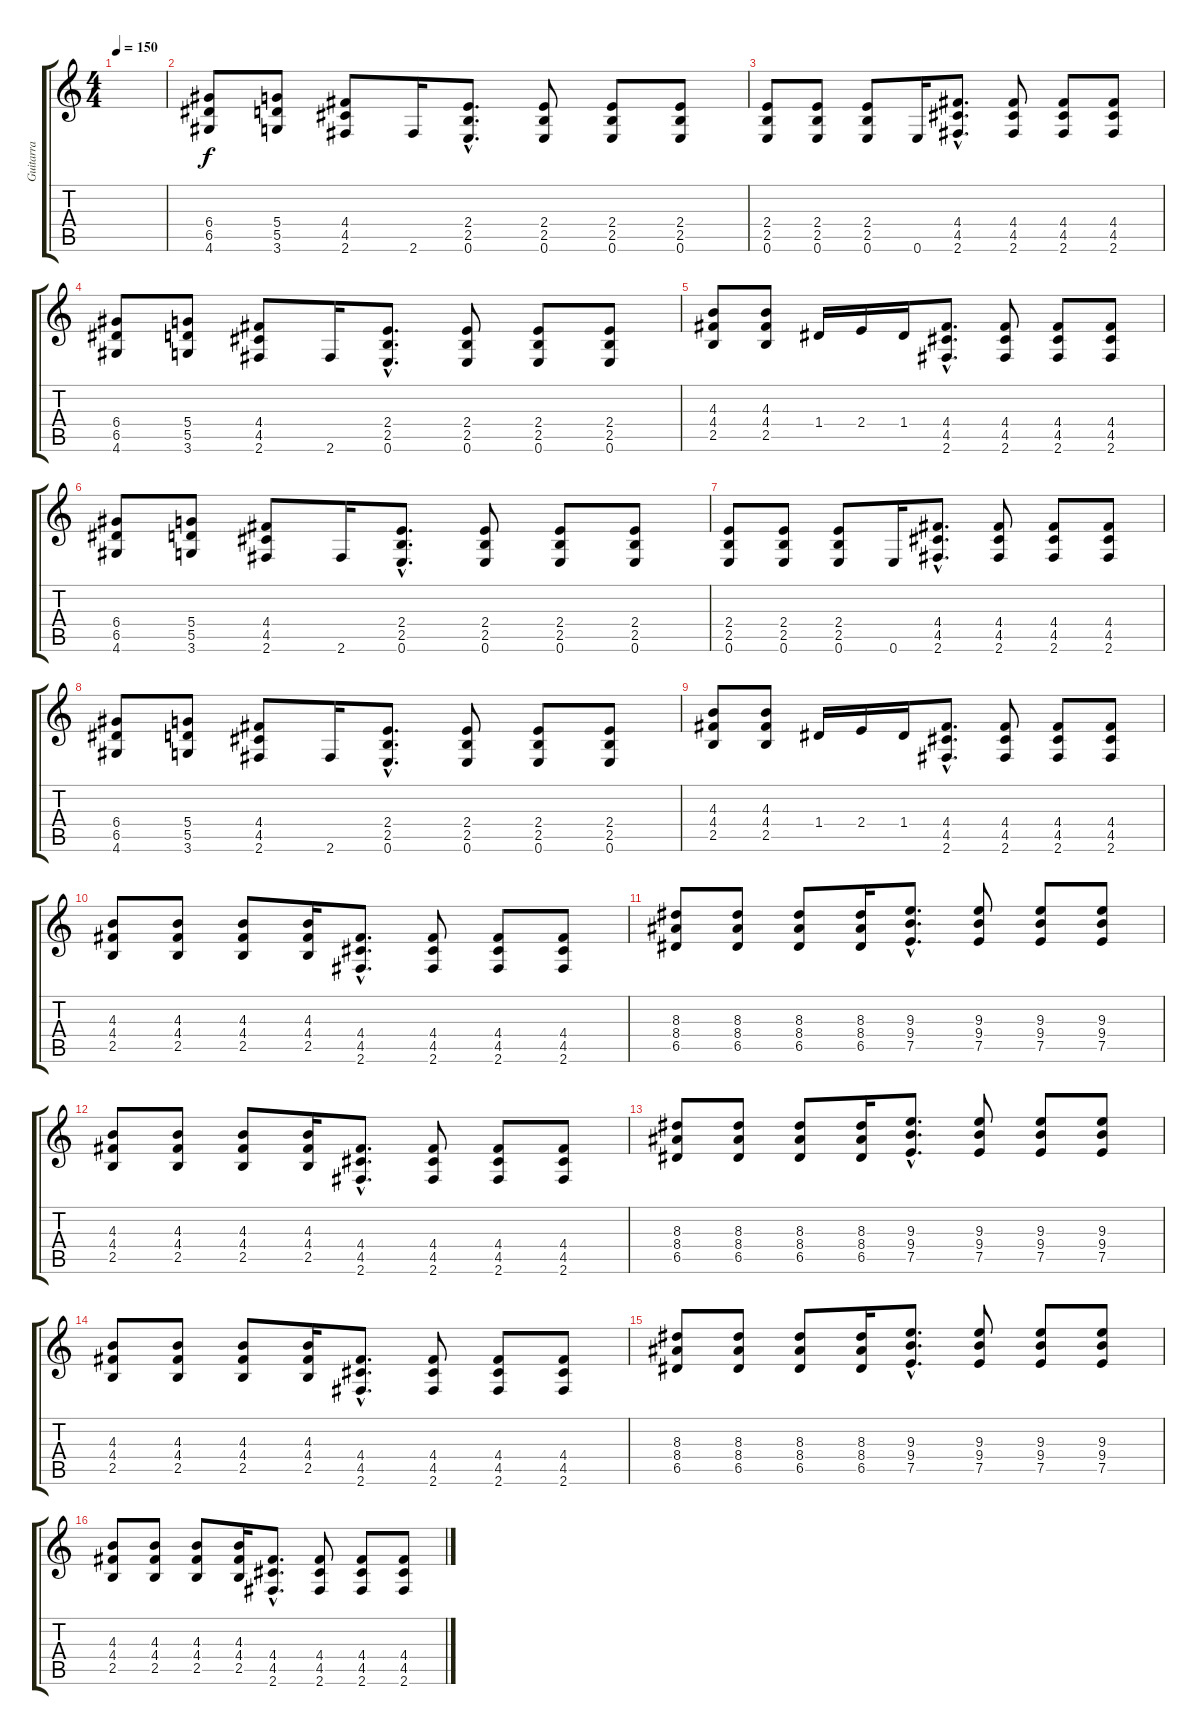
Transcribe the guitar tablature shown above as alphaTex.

\track ("Guitarra" "Guitarra") {instrument distortionguitar}
\staff {score tabs}
\tuning (E4 B3 G3 D3 A2 E2) {hide}
\ts (4 4)
\tempo 150
\clef g2
\ks c
|
(6.4 6.5 4.6).8 (5.4 5.5 3.6).8 (4.4 4.5 2.6).8 2.6.16 (2.4{hac} 2.5{hac} 0.6{hac}).8{d} (2.4 2.5 0.6).8 (2.4 2.5 0.6).8 (2.4 2.5 0.6).8 |
(2.4 2.5 0.6).8 (2.4 2.5 0.6).8 (2.4 2.5 0.6).8 0.6.16 (4.4{hac} 4.5{hac} 2.6{hac}).8{d} (4.4 4.5 2.6).8 (4.4 4.5 2.6).8 (4.4 4.5 2.6).8 |
(6.4 6.5 4.6).8 (5.4 5.5 3.6).8 (4.4 4.5 2.6).8 2.6.16 (2.4{hac} 2.5{hac} 0.6{hac}).8{d} (2.4 2.5 0.6).8 (2.4 2.5 0.6).8 (2.4 2.5 0.6).8 |
(4.3 4.4 2.5).8 (4.3 4.4 2.5).8 1.4.16 2.4.16 1.4.16 (4.4{hac} 4.5{hac} 2.6{hac}).8{d} (4.4 4.5 2.6).8 (4.4 4.5 2.6).8 (4.4 4.5 2.6).8 |
(6.4 6.5 4.6).8 (5.4 5.5 3.6).8 (4.4 4.5 2.6).8 2.6.16 (2.4{hac} 2.5{hac} 0.6{hac}).8{d} (2.4 2.5 0.6).8 (2.4 2.5 0.6).8 (2.4 2.5 0.6).8 |
(2.4 2.5 0.6).8 (2.4 2.5 0.6).8 (2.4 2.5 0.6).8 0.6.16 (4.4{hac} 4.5{hac} 2.6{hac}).8{d} (4.4 4.5 2.6).8 (4.4 4.5 2.6).8 (4.4 4.5 2.6).8 |
(6.4 6.5 4.6).8 (5.4 5.5 3.6).8 (4.4 4.5 2.6).8 2.6.16 (2.4{hac} 2.5{hac} 0.6{hac}).8{d} (2.4 2.5 0.6).8 (2.4 2.5 0.6).8 (2.4 2.5 0.6).8 |
(4.3 4.4 2.5).8 (4.3 4.4 2.5).8 1.4.16 2.4.16 1.4.16 (4.4{hac} 4.5{hac} 2.6{hac}).8{d} (4.4 4.5 2.6).8 (4.4 4.5 2.6).8 (4.4 4.5 2.6).8 |
(4.3 4.4 2.5).8 (4.3 4.4 2.5).8 (4.3 4.4 2.5).8 (4.3 4.4 2.5).16 (4.4{hac} 4.5{hac} 2.6{hac}).8{d} (4.4 4.5 2.6).8 (4.4 4.5 2.6).8 (4.4 4.5 2.6).8 |
(8.3 8.4 6.5).8 (8.3 8.4 6.5).8 (8.3 8.4 6.5).8 (8.3 8.4 6.5).16 (9.3{hac} 9.4{hac} 7.5{hac}).8{d} (9.3 9.4 7.5).8 (9.3 9.4 7.5).8 (9.3 9.4 7.5).8 |
(4.3 4.4 2.5).8 (4.3 4.4 2.5).8 (4.3 4.4 2.5).8 (4.3 4.4 2.5).16 (4.4{hac} 4.5{hac} 2.6{hac}).8{d} (4.4 4.5 2.6).8 (4.4 4.5 2.6).8 (4.4 4.5 2.6).8 |
(8.3 8.4 6.5).8 (8.3 8.4 6.5).8 (8.3 8.4 6.5).8 (8.3 8.4 6.5).16 (9.3{hac} 9.4{hac} 7.5{hac}).8{d} (9.3 9.4 7.5).8 (9.3 9.4 7.5).8 (9.3 9.4 7.5).8 |
(4.3 4.4 2.5).8 (4.3 4.4 2.5).8 (4.3 4.4 2.5).8 (4.3 4.4 2.5).16 (4.4{hac} 4.5{hac} 2.6{hac}).8{d} (4.4 4.5 2.6).8 (4.4 4.5 2.6).8 (4.4 4.5 2.6).8 |
(8.3 8.4 6.5).8 (8.3 8.4 6.5).8 (8.3 8.4 6.5).8 (8.3 8.4 6.5).16 (9.3{hac} 9.4{hac} 7.5{hac}).8{d} (9.3 9.4 7.5).8 (9.3 9.4 7.5).8 (9.3 9.4 7.5).8 |
(4.3 4.4 2.5).8 (4.3 4.4 2.5).8 (4.3 4.4 2.5).8 (4.3 4.4 2.5).16 (4.4{hac} 4.5{hac} 2.6{hac}).8{d} (4.4 4.5 2.6).8 (4.4 4.5 2.6).8 (4.4 4.5 2.6).8
